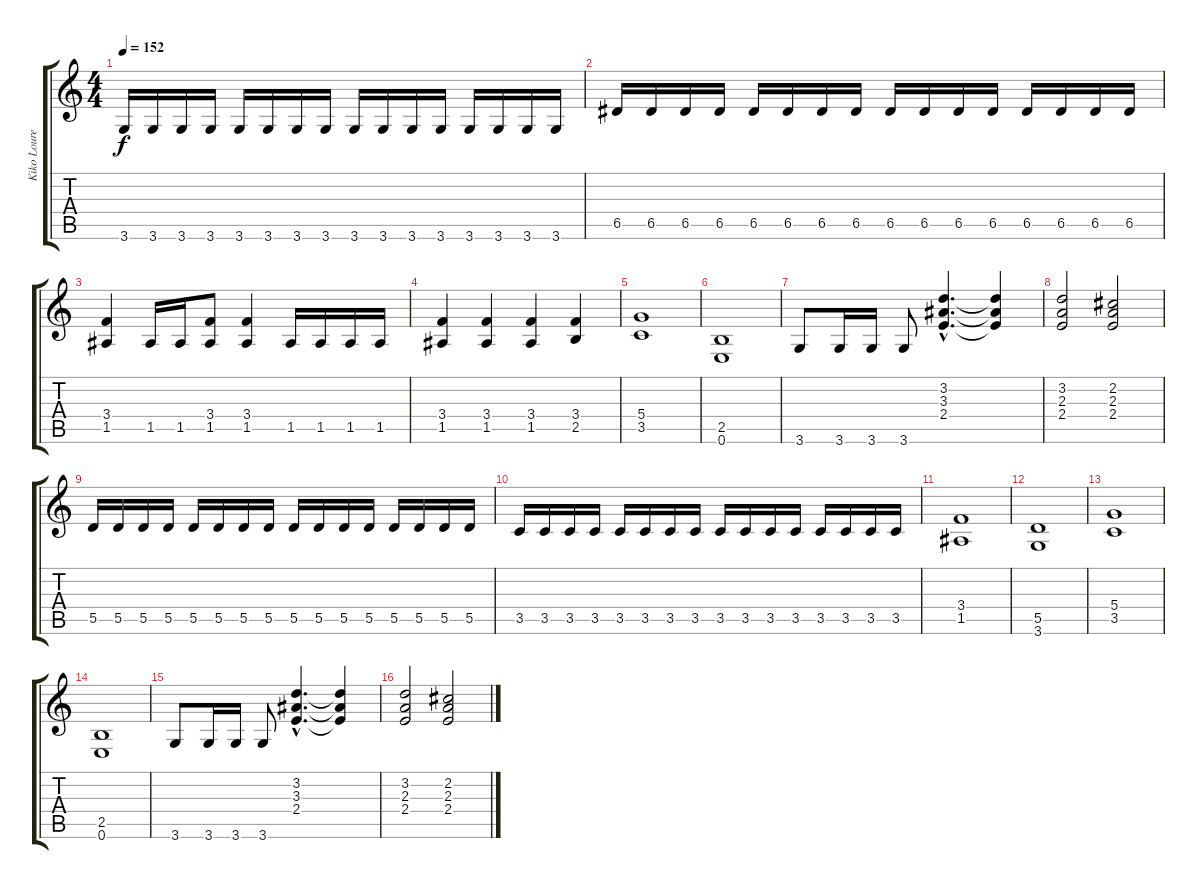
\track ("Kiko Loureiro" "Kiko Loure") {instrument overdrivenguitar}
\staff {score tabs}
\tuning (E4 B3 G3 D3 A2 E2) {hide}
\ts (4 4)
\tempo 152
\clef g2
\ks c
3.6.16{dy f} 3.6.16 3.6.16 3.6.16 3.6.16 3.6.16 3.6.16 3.6.16 3.6.16 3.6.16 3.6.16 3.6.16 3.6.16 3.6.16 3.6.16 3.6.16 |
6.5.16 6.5.16 6.5.16 6.5.16 6.5.16 6.5.16 6.5.16 6.5.16 6.5.16 6.5.16 6.5.16 6.5.16 6.5.16 6.5.16 6.5.16 6.5.16 |
(3.4 1.5).4 1.5.16 1.5.16 (3.4 1.5).8 (3.4 1.5).4 1.5.16 1.5.16 1.5.16 1.5.16 |
(3.4 1.5).4 (3.4 1.5).4 (3.4 1.5).4 (3.4 2.5).4 |
(5.4 3.5).1 |
(2.5 0.6).1 |
3.6.8 3.6.16 3.6.16 3.6.8 (3.2{hac} 3.3{hac} 2.4{hac}).4{d} (3.2{t} 3.3{t} 2.4{t}).4 |
(3.2 2.3 2.4).2 (2.2 2.3 2.4).2 |
5.5.16 5.5.16 5.5.16 5.5.16 5.5.16 5.5.16 5.5.16 5.5.16 5.5.16 5.5.16 5.5.16 5.5.16 5.5.16 5.5.16 5.5.16 5.5.16 |
3.5.16 3.5.16 3.5.16 3.5.16 3.5.16 3.5.16 3.5.16 3.5.16 3.5.16 3.5.16 3.5.16 3.5.16 3.5.16 3.5.16 3.5.16 3.5.16 |
(3.4 1.5).1 |
(5.5 3.6).1 |
(5.4 3.5).1 |
(2.5 0.6).1 |
3.6.8 3.6.16 3.6.16 3.6.8 (3.2{hac} 3.3{hac} 2.4{hac}).4{d} (3.2{t} 3.3{t} 2.4{t}).4 |
(3.2 2.3 2.4).2 (2.2 2.3 2.4).2
